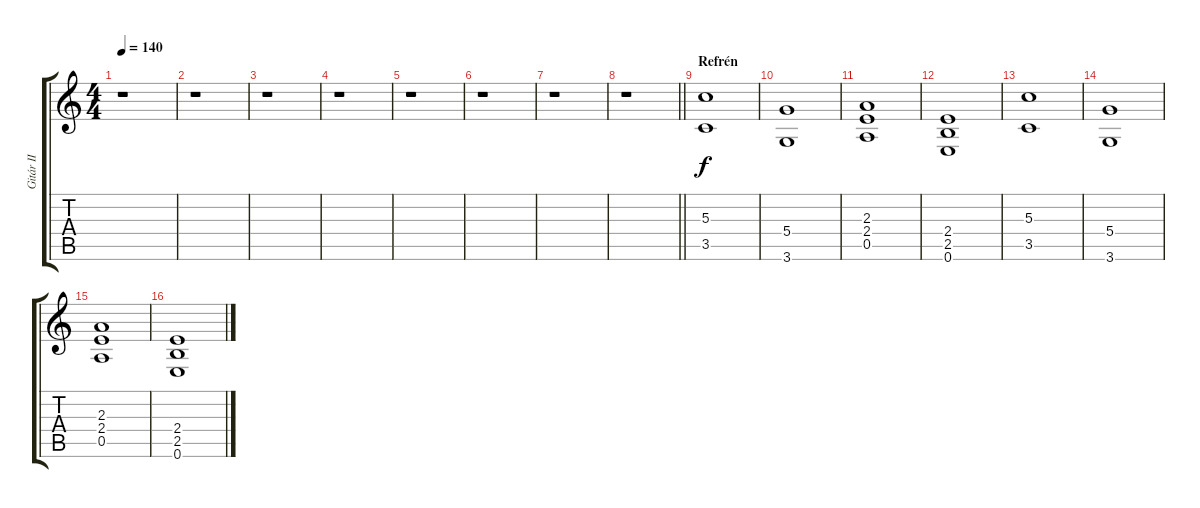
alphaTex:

\track ("Gitár II" "Gitár II") {instrument distortionguitar}
\staff {score tabs}
\tuning (E4 B3 G3 D3 A2 E2) {hide}
\ts (4 4)
\tempo 140
\clef g2
\ks c
r.1{dy p} |
r.1 |
r.1 |
r.1 |
r.1 |
r.1 |
r.1 |
\barLineRight lightlight
r.1 |
\section ("" "Refrén")
(5.3 3.5).1{dy f} |
(5.4 3.6).1 |
(2.3 2.4 0.5).1 |
(2.4 2.5 0.6).1 |
(5.3 3.5).1 |
(5.4 3.6).1 |
(2.3 2.4 0.5).1 |
(2.4 2.5 0.6).1
